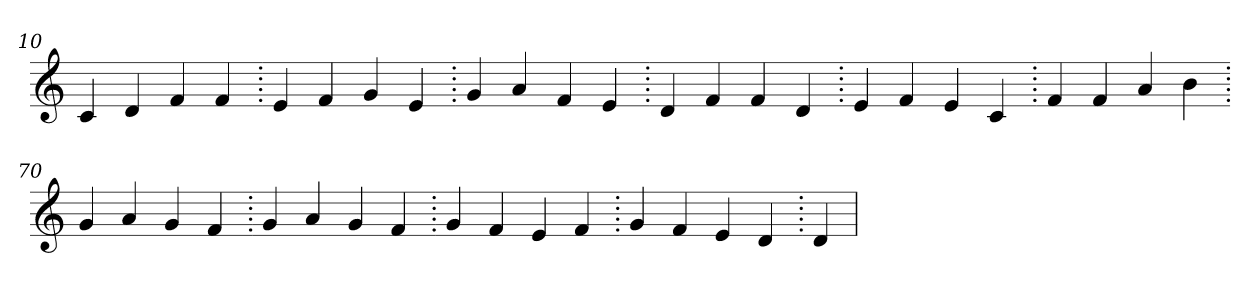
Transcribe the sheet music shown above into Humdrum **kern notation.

**kern
*part1
*staff1
*clefG2
=10.
4c
4d
4f
4f
=20.
4e
4f
4g
4e
=30.
4g
4a
4f
4e
=40.
4d
4f
4f
4d
=50.
4e
4f
4e
4c
=60.
4f
4f
4a
4b
=70.
4g
4a
4g
4f
=80.
4g
4a
4g
4f
=90.
4g
4f
4e
4f
=100.
4g
4f
4e
4d
=110.
4d
=
*-
